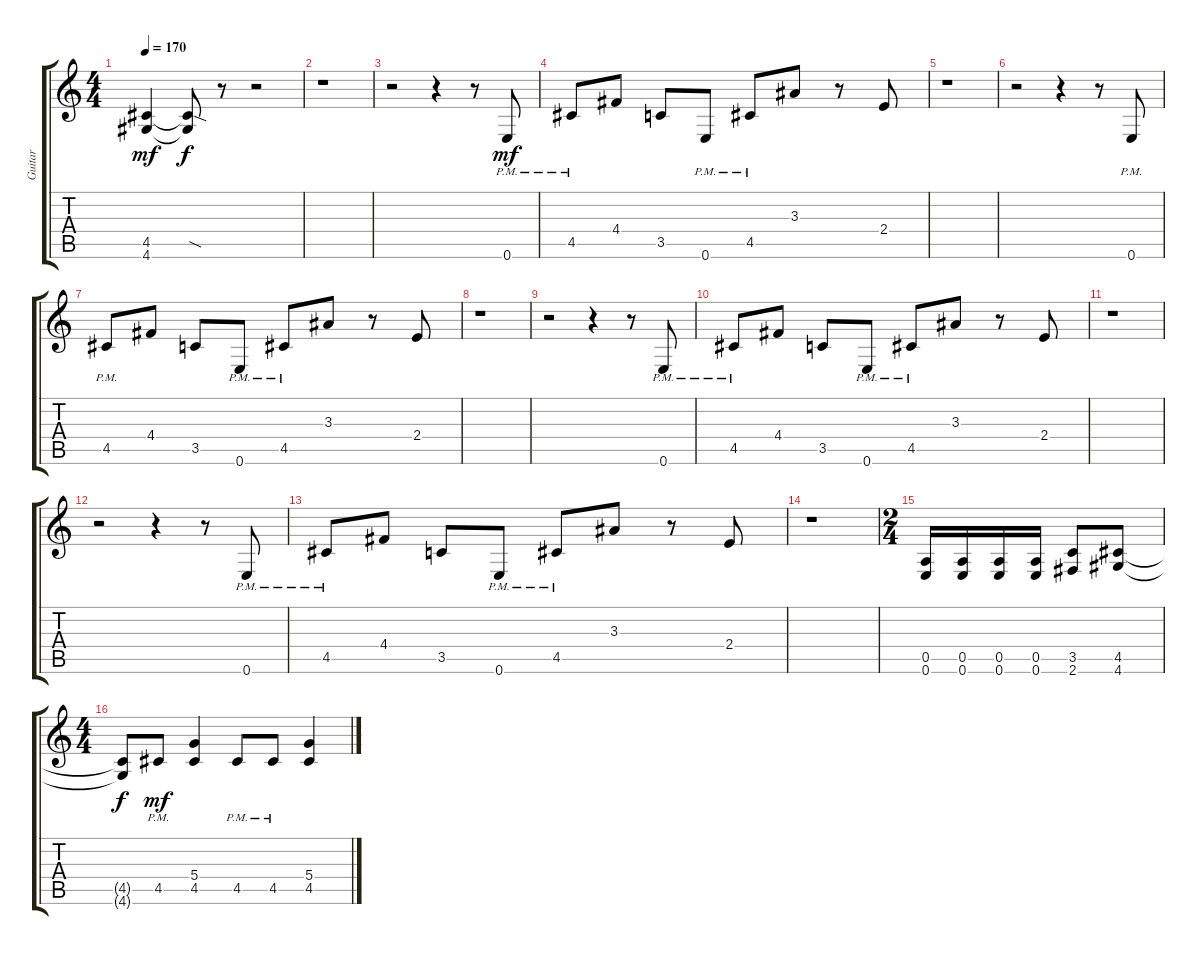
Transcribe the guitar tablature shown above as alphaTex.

\track ("Guitar" "Guitar") {instrument distortionguitar}
\staff {score tabs}
\tuning (E4 B3 G3 D3 A2 E2) {hide}
\ts (4 4)
\tempo 170
\clef g2
\ks c
(4.5 4.6).4{dy mf} (4.5{sod t} 4.6{t}).8{dy f} r.8 r.2 |
r.1 |
r.2 r.4 r.8 0.6{pm}.8{dy mf} |
4.5{pm}.8 4.4.8 3.5.8 0.6{pm}.8 4.5{pm}.8 3.3.8 r.8 2.4.8 |
r.1 |
r.2 r.4 r.8 0.6{pm}.8 |
4.5{pm}.8 4.4.8 3.5.8 0.6{pm}.8 4.5{pm}.8 3.3.8 r.8 2.4.8 |
r.1 |
r.2 r.4 r.8 0.6{pm}.8 |
4.5{pm}.8 4.4.8 3.5.8 0.6{pm}.8 4.5{pm}.8 3.3.8 r.8 2.4.8 |
r.1 |
r.2 r.4 r.8 0.6{pm}.8 |
4.5{pm}.8 4.4.8 3.5.8 0.6{pm}.8 4.5{pm}.8 3.3.8 r.8 2.4.8 |
r.1 |
\ts (2 4)
(0.5 0.6).16 (0.5 0.6).16 (0.5 0.6).16 (0.5 0.6).16 (3.5 2.6).8 (4.5 4.6).8 |
\ts (4 4)
(4.5{t} 4.6{t}).8{dy f} 4.5{pm}.8{dy mf} (5.4 4.5).4 4.5{pm}.8 4.5{pm}.8 (5.4 4.5).4
